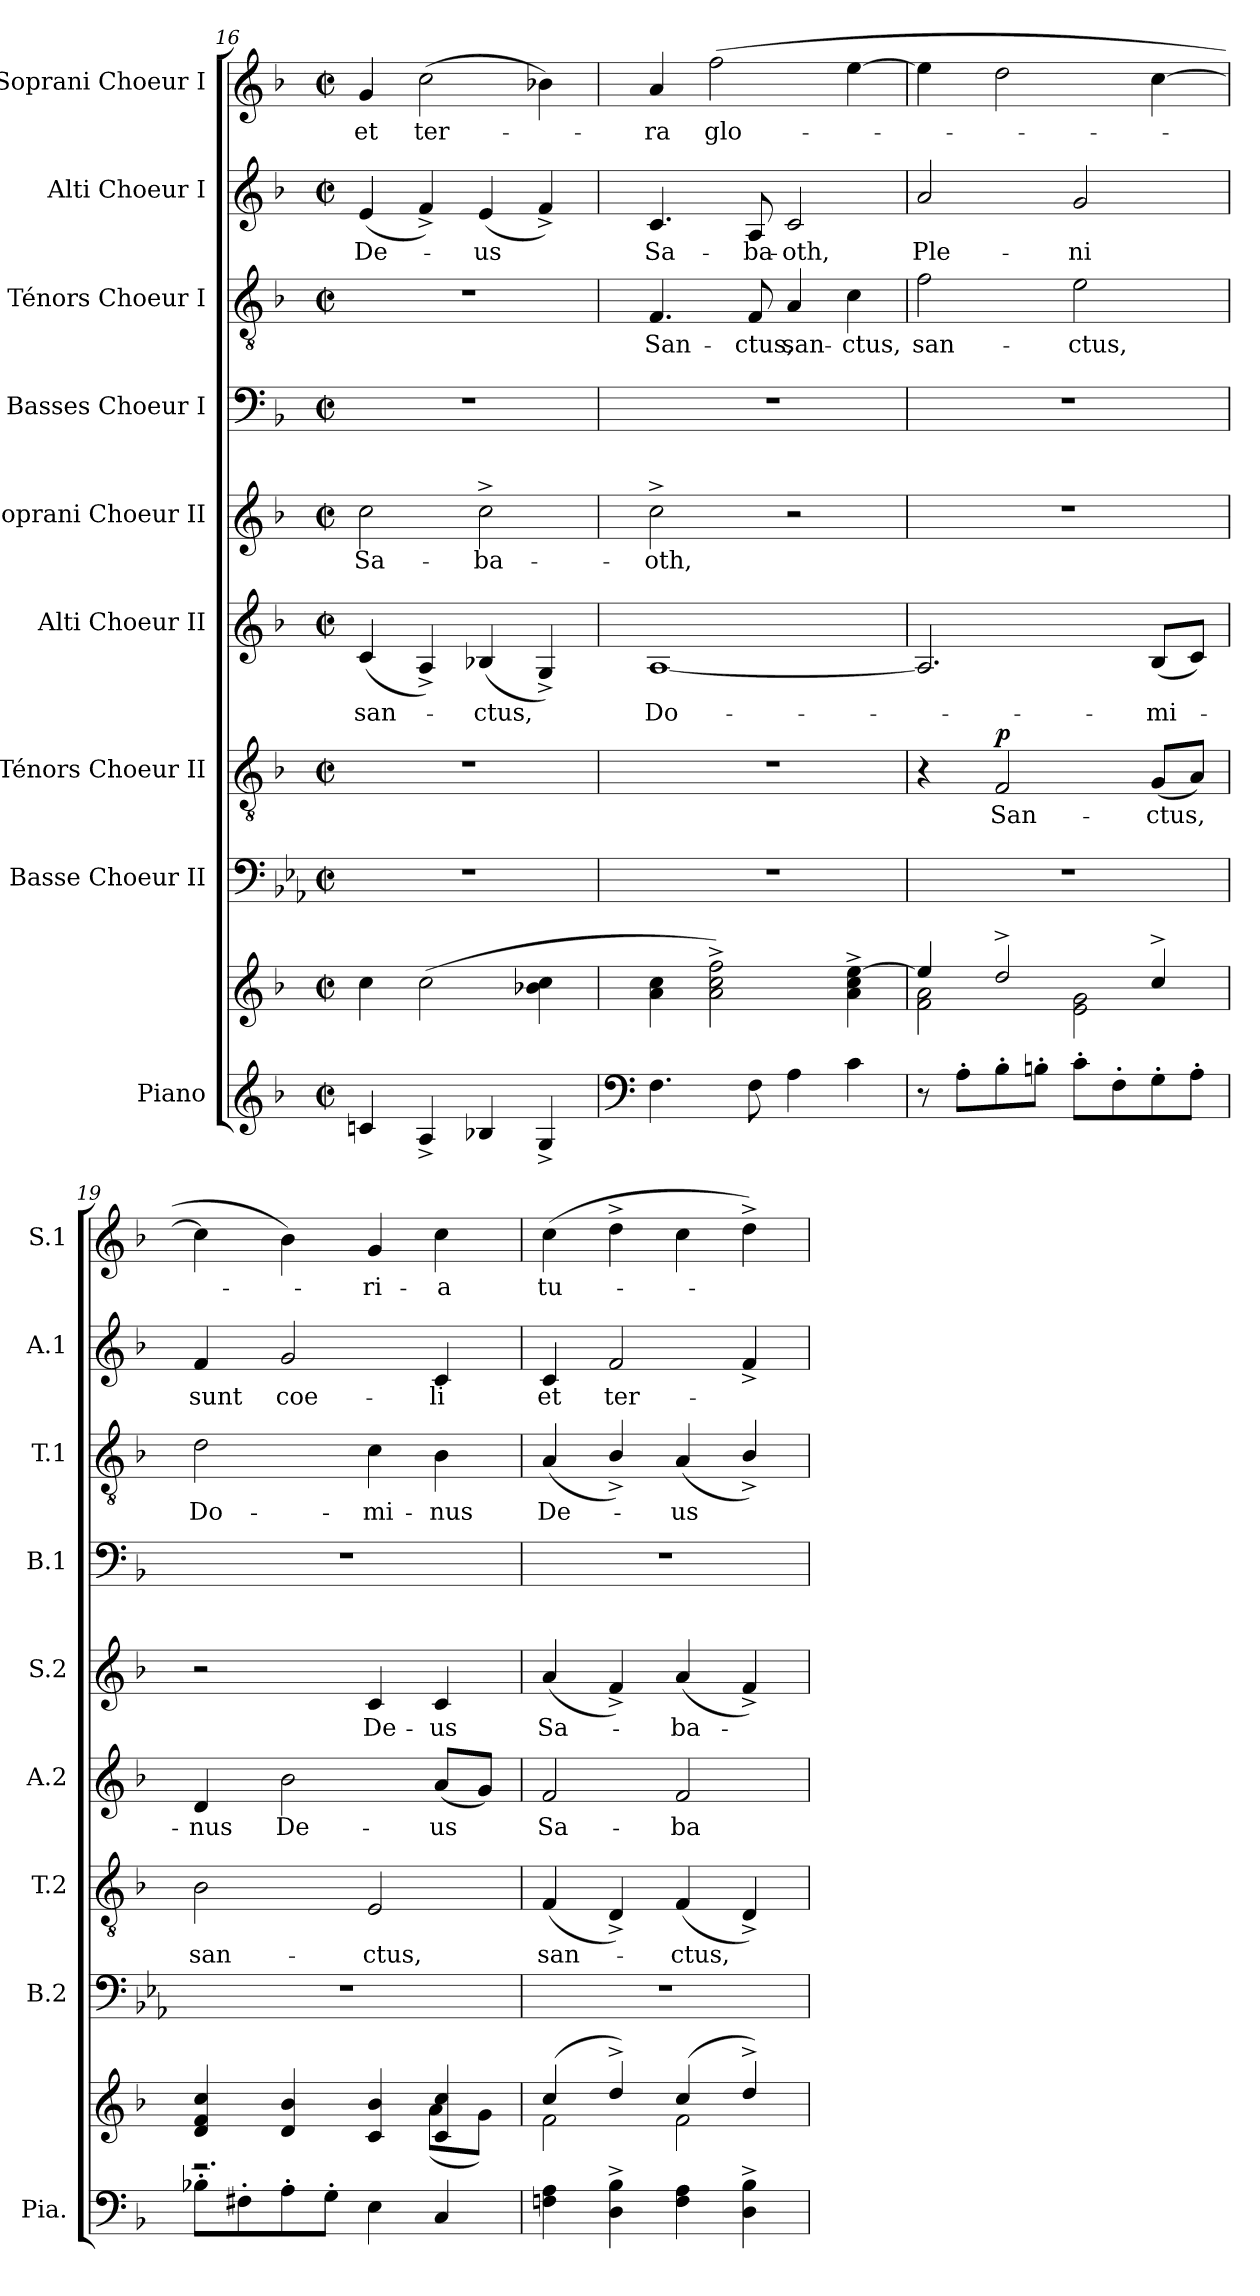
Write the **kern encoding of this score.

**kern	**kern	**kern	**kern	**text	**dynam	**kern	**text	**kern	**text	**kern	**kern	**text	**kern	**text	**kern	**text
*part9	*part9	*part8	*part7	*part7	*part7	*part6	*part6	*part5	*part5	*part4	*part3	*part3	*part2	*part2	*part1	*part1
*staff10	*staff9	*staff8	*staff7	*staff7	*staff7	*staff6	*staff6	*staff5	*staff5	*staff4	*staff3	*staff3	*staff2	*staff2	*staff1	*staff1
*I"Piano	*	*I"Basse Choeur II	*I"Ténors Choeur II	*	*	*I"Alti Choeur II	*	*I"Soprani Choeur II	*	*I"Basses Choeur I	*I"Ténors Choeur I	*	*I"Alti Choeur I	*	*I"Soprani Choeur I	*
*I'Pia.	*	*I'B.2	*I'T.2	*	*	*I'A.2	*	*I'S.2	*	*I'B.1	*I'T.1	*	*I'A.1	*	*I'S.1	*
*clefG2	*clefG2	*clefF4	*clefGv2	*	*	*clefG2	*	*clefG2	*	*clefF4	*clefGv2	*	*clefG2	*	*clefG2	*
*	*	*ITrd8c14	*	*	*	*	*	*	*	*	*	*	*	*	*	*
*k[b-]	*k[b-]	*k[b-e-a-]	*k[b-]	*	*	*k[b-]	*	*k[b-]	*	*k[b-]	*k[b-]	*	*k[b-]	*	*k[b-]	*
*M2/2	*M2/2	*M2/2	*M2/2	*	*	*M2/2	*	*M2/2	*	*M2/2	*M2/2	*	*M2/2	*	*M2/2	*
*met(c|)	*met(c|)	*met(c|)	*met(c|)	*	*	*met(c|)	*	*met(c|)	*	*met(c|)	*met(c|)	*	*met(c|)	*	*met(c|)	*
=16	=16	=16	=16	=16	=16	=16	=16	=16	=16	=16	=16	=16	=16	=16	=16	=16
4cn/	4cc\	1r	1r	.	.	(4c/	san-	2cc\	Sa-	1r	1r	.	(4e/	De-	4g/	et
4A^/	(2cc\	.	.	.	.	4A^/)	.	.	.	.	.	.	4f^/)	.	(2cc\	ter-
4B-X/	.	.	.	.	.	(4B-X/	-ctus,	2cc^\	-ba-	.	.	.	(4e/	-us	.	.
4G^/	4b-X\ 4cc\	.	.	.	.	4G^/)	.	.	.	.	.	.	4f^/)	.	4b-X\)	.
=17	=17	=17	=17	=17	=17	=17	=17	=17	=17	=17	=17	=17	=17	=17	=17	=17
*clefF4	*	*	*	*	*	*	*	*	*	*	*	*	*	*	*	*
4.F\	4a\ 4cc\	1r	1r	.	.	[1A	Do-	2cc^\	-oth,	1r	4.F/	San-	4.c/	Sa-	4a/	-ra
.	2a\^ 2cc\^ 2ff\^)	.	.	.	.	.	.	.	.	.	.	.	.	.	(2ff\	glo-
8F\	.	.	.	.	.	.	.	.	.	.	8F/	-ctus,	8A/	-ba-	.	.
4A\	.	.	.	.	.	.	.	2r	.	.	4A/	san-	2c/	-oth,	.	.
4c\	4a\^ 4cc\^ [4ee\^	.	.	.	.	.	.	.	.	.	4c\	-ctus,	.	.	[4ee\	.
!!LO:PB:g=z
=18	=18	=18	=18	=18	=18	=18	=18	=18	=18	=18	=18	=18	=18	=18	=18	=18
*	*^	*	*	*	*	*	*	*	*	*	*	*	*	*	*	*
8r	4ee/]	2f\ 2a\	1r	4r	.	.	2.A/]	.	1r	.	1r	2f\	san-	2a/	Ple-	4ee\]	.
8A'\L	.	.	.	.	.	.	.	.	.	.	.	.	.	.	.	.	.
!	!	!	!	!	!	!LO:DY:a	!	!	!	!	!	!	!	!	!	!	!
8B-'\	2dd^/	.	.	2F/	San-	p	.	.	.	.	.	.	.	.	.	2dd\	.
8Bn'\J	.	.	.	.	.	.	.	.	.	.	.	.	.	.	.	.	.
8c'\L	.	2e\ 2g\	.	.	.	.	.	.	.	.	.	2e\	-ctus,	2g/	-ni	.	.
8F'\	.	.	.	.	.	.	.	.	.	.	.	.	.	.	.	.	.
8G'\	4cc^/	.	.	(8G/L	-ctus,	.	(8B-/L	-mi-	.	.	.	.	.	.	.	[4cc\	.
8A'\J	.	.	.	8A/J)	.	.	8c/J)	.	.	.	.	.	.	.	.	.	.
=19	=19	=19	=19	=19	=19	=19	=19	=19	=19	=19	=19	=19	=19	=19	=19	=19	=19
8B-X'\L	4d/ 4f/ 4cc/	2.r	1r	2B-\	san-	.	4d/	-nus	2r	.	1r	2d\	Do-	4f/	sunt	4cc\]	.
8F#X'\	.	.	.	.	.	.	.	.	.	.	.	.	.	.	.	.	.
8A'\	4d/ 4b-/	.	.	.	.	.	2b-\	De-	.	.	.	.	.	2g/	coe-	4b-\)	.
8G'\J	.	.	.	.	.	.	.	.	.	.	.	.	.	.	.	.	.
4E\	4c/ 4b-/	.	.	2E/	-ctus,	.	.	.	4c/	De-	.	4c\	-mi-	.	.	4g/	-ri-
4C/	4c/ 4cc/	(8a\L	.	.	.	.	(8a/L	-us	4c/	-us	.	4B-\	-nus	4c/	-li	4cc\	-a
.	.	8g\J)	.	.	.	.	8g/J)	.	.	.	.	.	.	.	.	.	.
=20	=20	=20	=20	=20	=20	=20	=20	=20	=20	=20	=20	=20	=20	=20	=20	=20	=20
4Fn\ 4A\	(4cc/	2f\	1r	(4F/	san-	.	2f/	Sa-	(4a/	Sa-	1r	(>4A/	De-	4c/	et	(4cc\	tu-
4D\^ 4B-\^	4dd^/)	.	.	4D^/)	.	.	.	.	4f^/)	.	.	4B-^/)	.	2f/	ter-	4dd^\	.
4F\ 4A\	(4cc/	2f\	.	(4F/	-ctus,	.	2f/	-ba-	(4a/	-ba-	.	(>4A/	-us	.	.	4cc\	.
4D\^ 4B-\^	4dd^/)	.	.	4D^/)	.	.	.	.	4f^/)	.	.	4B-^/)	.	4f^/	.	4dd^\)	.
*	*v	*v	*	*	*	*	*	*	*	*	*	*	*	*	*	*	*
=	=	=	=	=	=	=	=	=	=	=	=	=	=	=	=	=
*-	*-	*-	*-	*-	*-	*-	*-	*-	*-	*-	*-	*-	*-	*-	*-	*-
